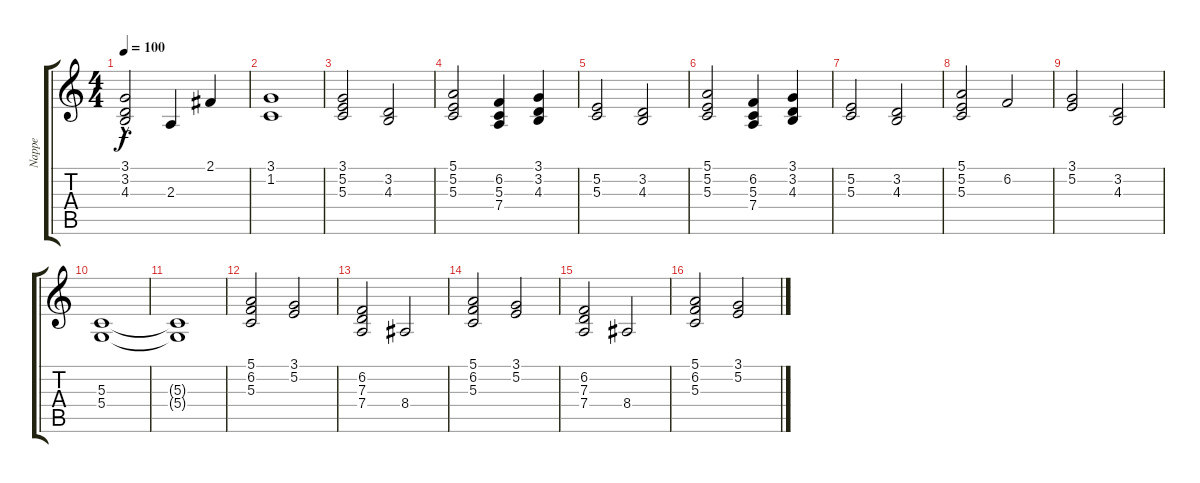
\track ("Nappe" "Nappe") {instrument stringensemble2}
\staff {score tabs}
\tuning (E4 B3 G3 D3 A2 E2) {hide}
\ts (4 4)
\tempo 100
\clef g2
\ks c
(3.1{hac} 3.2 4.3).2{dy f} 2.3.4 2.1.4 |
(3.1 1.2).1 |
(3.1 5.2 5.3).2 (3.2 4.3).2 |
(5.1 5.2 5.3).2 (6.2 5.3 7.4).4 (3.1 3.2 4.3).4 |
(5.2 5.3).2 (3.2 4.3).2 |
(5.1 5.2 5.3).2 (6.2 5.3 7.4).4 (3.1 3.2 4.3).4 |
(5.2 5.3).2 (3.2 4.3).2 |
(5.1 5.2 5.3).2 6.2.2 |
(3.1 5.2).2 (3.2 4.3).2 |
(5.3 5.4).1 |
(5.3{t} 5.4{t}).1 |
(5.1 6.2 5.3).2 (3.1 5.2).2 |
(6.2 7.3 7.4).2 8.4.2 |
(5.1 6.2 5.3).2 (3.1 5.2).2 |
(6.2 7.3 7.4).2 8.4.2 |
(5.1 6.2 5.3).2 (3.1 5.2).2
